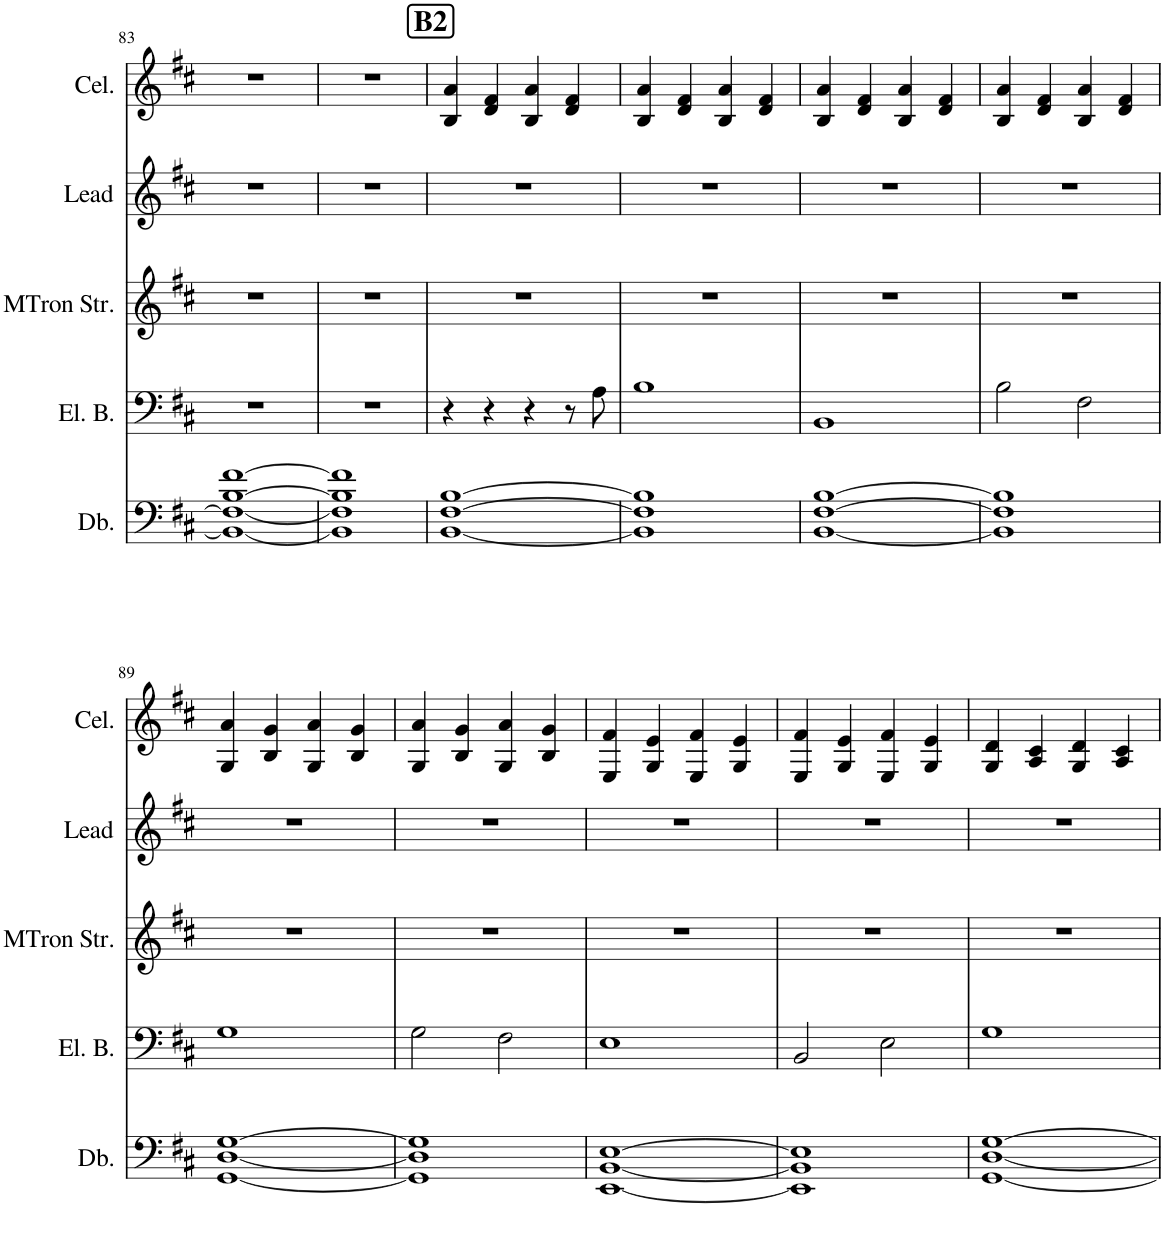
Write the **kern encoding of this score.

**kern	**kern	**kern	**kern	**kern
*part5	*part4	*part3	*part2	*part1
*staff5	*staff4	*staff3	*staff2	*staff1
*I"Double Bass	*I"Electric Bass	*I"Mellotron Strings	*I"Synth Lead	*I"Celesta
*I'Db.	*I'El. B.	*I'MTron Str.	*I'Lead	*I'Cel.
!!LO:PB:g=z
*clefF4	*clefF4	*clefG2	*clefG2	*clefG2
*Trd7c12	*Trd7c12	*	*	*Trd-7c-12
*k[f#c#]	*k[f#c#]	*k[f#c#]	*k[f#c#]	*k[f#c#]
*M4/4	*M4/4	*M4/4	*M4/4	*M4/4
=83	=83	=83	=83	=83
1BB_ 1F#_ [1B [1f#	1r	1r	1r	1r
=84	=84	=84	=84	=84
1BB] 1F#] 1B] 1f#]	1r	1r	1r	1r
!!LO:REH:place=s1:a:B:cj:fs=14:t=B2
=85	=85	=85	=85	=85
[1BB [1F# [1B	4r	1r	1r	4B/ 4a/
.	4r	.	.	4d/ 4f#/
.	4r	.	.	4B/ 4a/
.	8r	.	.	4d/ 4f#/
.	8A\	.	.	.
=86	=86	=86	=86	=86
1BB] 1F#] 1B]	1B	1r	1r	4B/ 4a/
.	.	.	.	4d/ 4f#/
.	.	.	.	4B/ 4a/
.	.	.	.	4d/ 4f#/
=87	=87	=87	=87	=87
[1BB [1F# [1B	1BB	1r	1r	4B/ 4a/
.	.	.	.	4d/ 4f#/
.	.	.	.	4B/ 4a/
.	.	.	.	4d/ 4f#/
=88	=88	=88	=88	=88
1BB] 1F#] 1B]	2B\	1r	1r	4B/ 4a/
.	.	.	.	4d/ 4f#/
.	2F#\	.	.	4B/ 4a/
.	.	.	.	4d/ 4f#/
!!LO:LB:g=z
=89	=89	=89	=89	=89
[1GG [1D [1G	1G	1r	1r	4G/ 4a/
.	.	.	.	4B/ 4g/
.	.	.	.	4G/ 4a/
.	.	.	.	4B/ 4g/
=90	=90	=90	=90	=90
1GG] 1D] 1G]	2G\	1r	1r	4G/ 4a/
.	.	.	.	4B/ 4g/
.	2F#\	.	.	4G/ 4a/
.	.	.	.	4B/ 4g/
=91	=91	=91	=91	=91
[1EE [1BB [1E	1E	1r	1r	4E/ 4f#/
.	.	.	.	4G/ 4e/
.	.	.	.	4E/ 4f#/
.	.	.	.	4G/ 4e/
=92	=92	=92	=92	=92
1EE] 1BB] 1E]	2BB/	1r	1r	4E/ 4f#/
.	.	.	.	4G/ 4e/
.	2E\	.	.	4E/ 4f#/
.	.	.	.	4G/ 4e/
=93	=93	=93	=93	=93
[1GG [1D [1G	1G	1r	1r	4G/ 4d/
.	.	.	.	4A/ 4c#/
.	.	.	.	4G/ 4d/
.	.	.	.	4A/ 4c#/
=	=	=	=	=
*-	*-	*-	*-	*-
